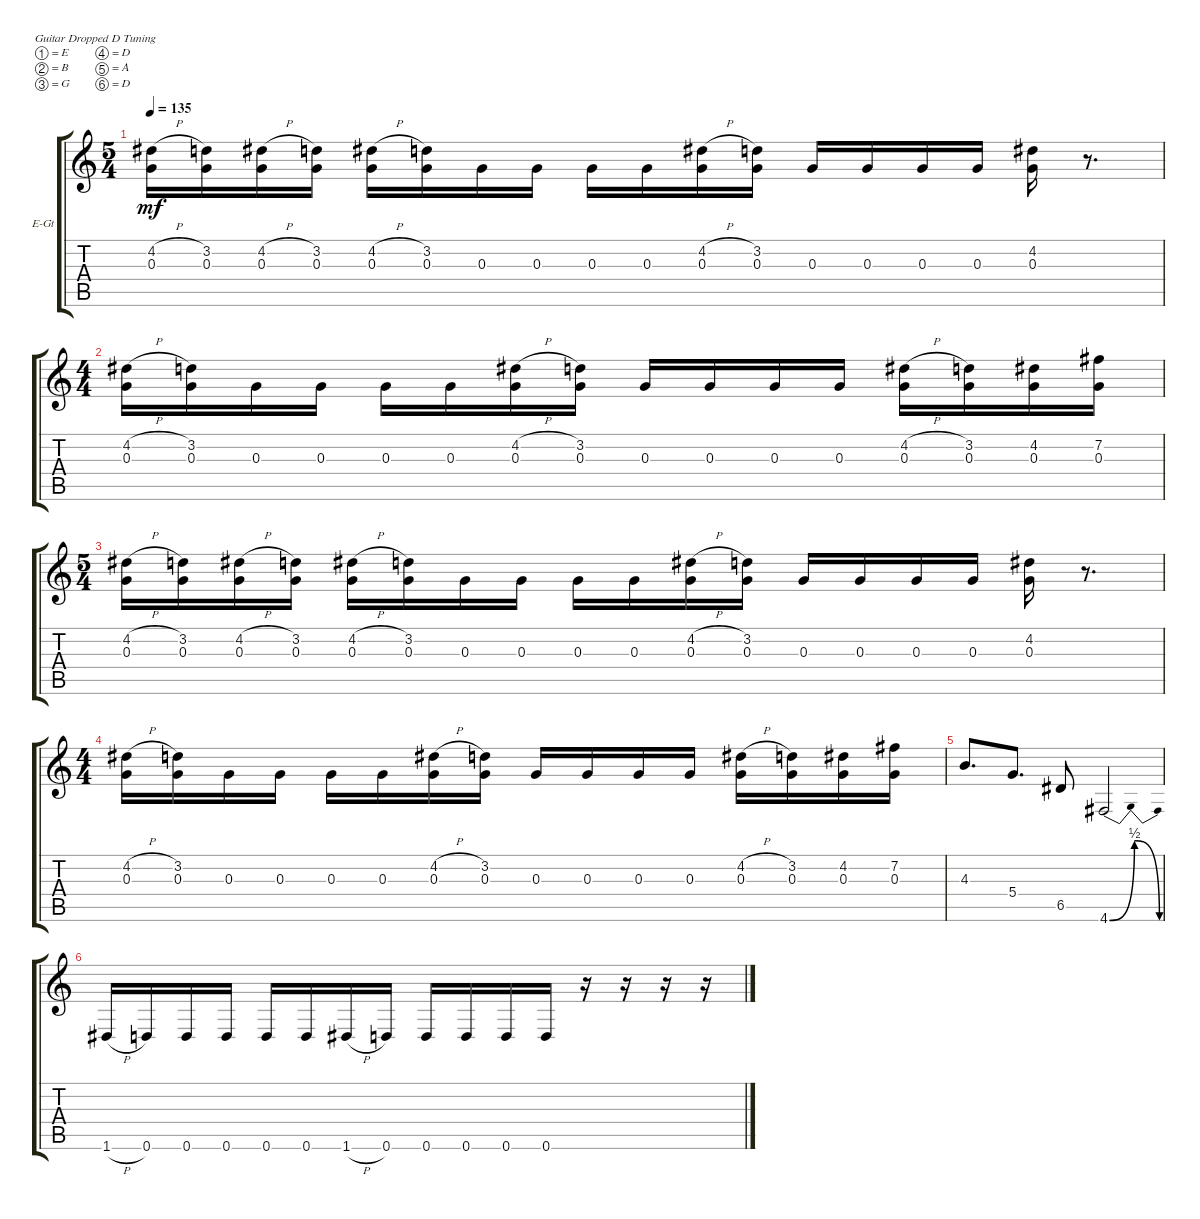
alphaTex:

\defaultSystemsLayout 4
\bracketExtendMode groupsimilarinstruments
\firstSystemTrackNameOrientation horizontal
\otherSystemsTrackNameOrientation horizontal
\track ("Electric Guitar" "E-Gt") {instrument electricguitarclean}
\staff {score tabs}
\tuning (E4 B3 G3 D3 A2 D2)
\ts (5 4)
\tempo 135
\clef g2
\ks c
(0.3 4.2{h}).16{dy mf} (3.2 0.3).16 (0.3 4.2{h}).16 (3.2 0.3).16 (0.3 4.2{h}).16 (3.2 0.3).16 0.3.16 0.3.16 0.3.16 0.3.16 (0.3 4.2{h}).16 (3.2 0.3).16 0.3.16 0.3.16 0.3.16 0.3.16 (0.3 4.2).16 r.8{d} |
\ts (4 4)
(0.3 4.2{h}).16 (3.2 0.3).16 0.3.16 0.3.16 0.3.16 0.3.16 (0.3 4.2{h}).16 (0.3 3.2).16 0.3.16 0.3.16 0.3.16 0.3.16 (0.3 4.2{h}).16 (0.3 3.2).16 (0.3 4.2).16 (0.3 7.2).16 |
\ts (5 4)
(0.3 4.2{h}).16 (3.2 0.3).16 (0.3 4.2{h}).16 (3.2 0.3).16 (0.3 4.2{h}).16 (3.2 0.3).16 0.3.16 0.3.16 0.3.16 0.3.16 (0.3 4.2{h}).16 (3.2 0.3).16 0.3.16 0.3.16 0.3.16 0.3.16 (0.3 4.2).16 r.8{d} |
\ts (4 4)
(0.3 4.2{h}).16 (3.2 0.3).16 0.3.16 0.3.16 0.3.16 0.3.16 (0.3 4.2{h}).16 (0.3 3.2).16 0.3.16 0.3.16 0.3.16 0.3.16 (0.3 4.2{h}).16 (0.3 3.2).16 (0.3 4.2).16 (0.3 7.2).16 |
4.3.8{d} 5.4.8{d} 6.5.8 4.6{be (bendrelease 24.599999999999998 0 28.2 2 30.599999999999998 2 35.4 0)}.2 |
1.6{h}.16 0.6.16 0.6.16 0.6.16 0.6.16 0.6.16 1.6{h}.16 0.6.16 0.6.16 0.6.16 0.6.16 0.6.16 r.16 r.16 r.16 r.16
